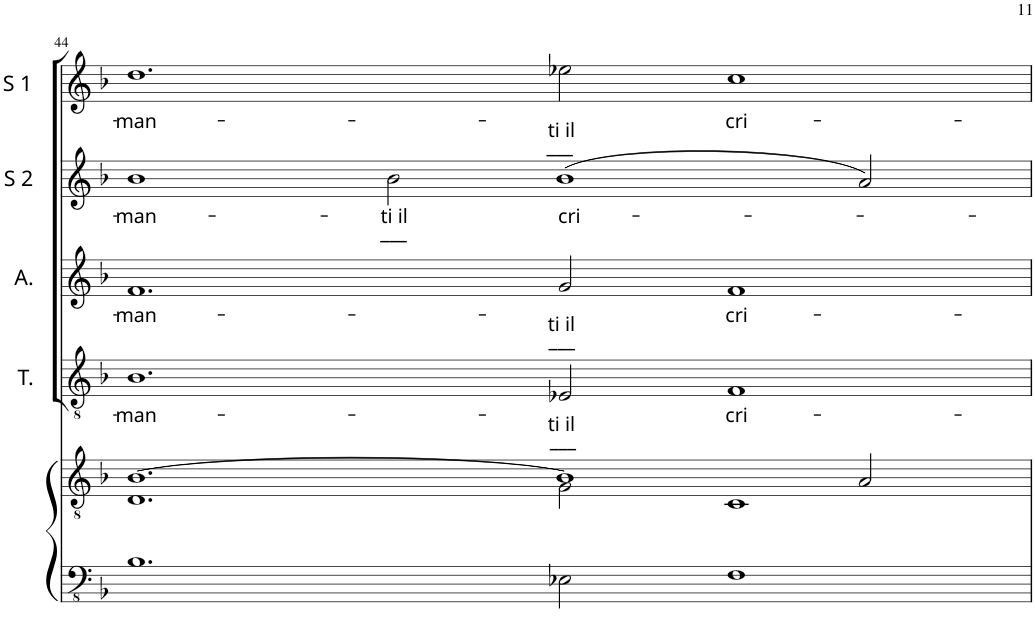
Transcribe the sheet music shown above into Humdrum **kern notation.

**kern	**kern	**kern	**text	**kern	**text	**kern	**text	**kern	**text
*part5	*part5	*part4	*part4	*part3	*part3	*part2	*part2	*part1	*part1
*staff6	*staff5	*staff4	*staff4	*staff3	*staff3	*staff2	*staff2	*staff1	*staff1
*I"Piano	*	*I"T.	*	*I"A.	*	*I"S 2	*	*I"S 1	*
*I'Pno	*	*I'T.	*	*I'A.	*	*I'S 2	*	*I'S 1	*
!!LO:PB:g=z
*clefFv4	*clefGv2	*clefGv2	*	*clefG2	*	*clefG2	*	*clefG2	*
*k[b-]	*k[b-]	*k[b-]	*	*k[b-]	*	*k[b-]	*	*k[b-]	*
*M6/2	*M6/2	*M6/2	*	*M6/2	*	*M6/2	*	*M6/2	*
=44	=44	=44	=44	=44	=44	=44	=44	=44	=44
*	*^	*	*	*	*	*	*	*	*
!	!	!	!	!LO:LY:b	!	!LO:LY:b	!	!LO:LY:b	!	!LO:LY:b
1.BB-	[1.B-	1.D	1.B-	-man-	1.f	-man-	1b-	-man-	1.dd	-man-
!	!	!	!	!	!	!	!LO:TX:b:B:t=___	!	!	!
!	!	!	!	!	!	!	!	!LO:LY:b	!	!
.	.	.	.	.	.	.	2b-\	-ti il	.	.
!	!	!	!	!	!	!	!	!	!LO:TX:b:B:t=___	!
!	!	!	!	!	!LO:TX:b:B:t=___	!	!	!	!	!
!	!	!	!LO:TX:b:B:t=___	!	!	!	!	!	!	!
!	!	!	!	!LO:LY:b	!	!LO:LY:b	!	!LO:LY:b	!	!LO:LY:b
2EE-X\	1B-]	2G\	2E-X/	-ti il	2g/	-ti il	(1b-	cri-	2ee-X\	-ti il
!	!	!	!	!LO:LY:b	!	!LO:LY:b	!	!	!	!LO:LY:b
1FF	.	1C	1F	cri-	1f	cri-	.	.	1cc	cri-
.	2A/	.	.	.	.	.	2a/)	.	.	.
*	*v	*v	*	*	*	*	*	*	*	*
=	=	=	=	=	=	=	=	=	=
*-	*-	*-	*-	*-	*-	*-	*-	*-	*-
